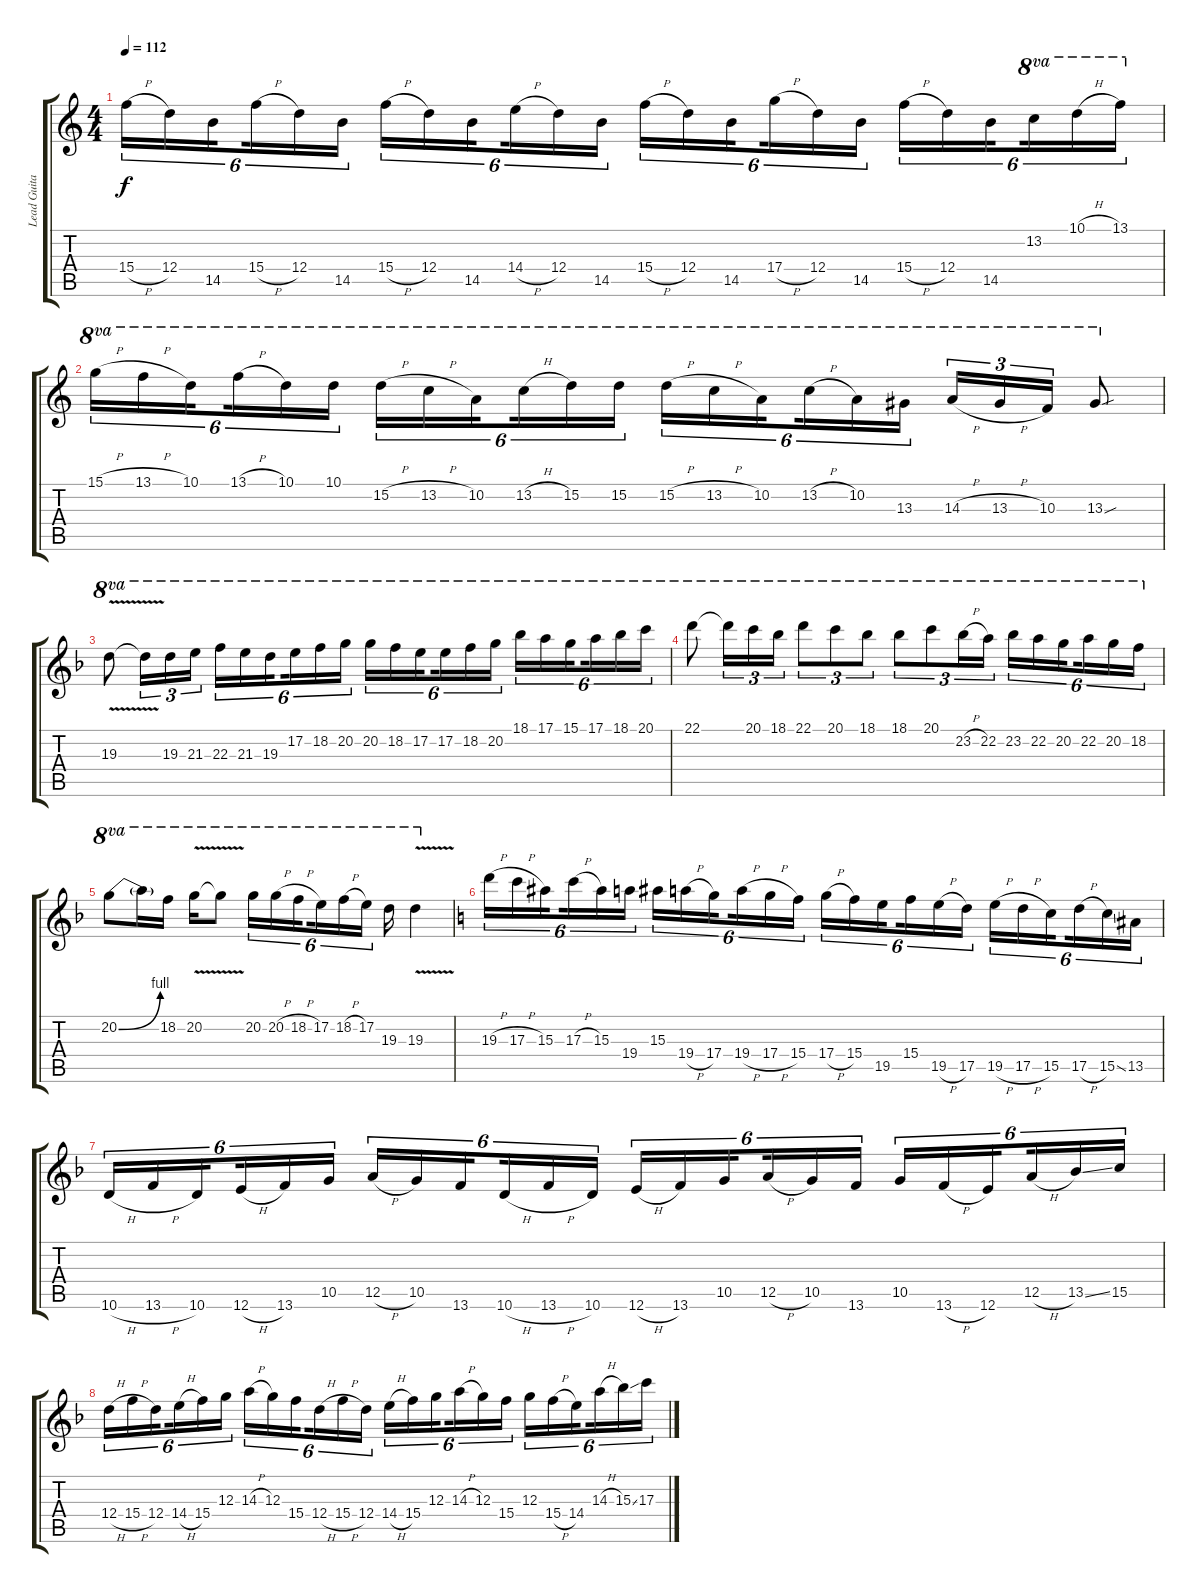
\track ("Lead Guitar" "Lead Guita") {instrument distortionguitar}
\staff {score tabs}
\tuning (E4 B3 G3 D3 A2 E2) {hide}
\ts (4 4)
\tempo 112
\clef g2
\ks c
15.4{h}.16{tu (6 4) dy f} 12.4.16{tu (6 4)} 14.5.16{tu (6 4) beam splitsecondary} 15.4{h}.16{tu (6 4)} 12.4.16{tu (6 4)} 14.5.16{tu (6 4)} 15.4{h}.16{tu (6 4)} 12.4.16{tu (6 4)} 14.5.16{tu (6 4) beam splitsecondary} 14.4{h}.16{tu (6 4)} 12.4.16{tu (6 4)} 14.5.16{tu (6 4)} 15.4{h}.16{tu (6 4)} 12.4.16{tu (6 4)} 14.5.16{tu (6 4) beam splitsecondary} 17.4{h}.16{tu (6 4)} 12.4.16{tu (6 4)} 14.5.16{tu (6 4)} 15.4{h}.16{tu (6 4)} 12.4.16{tu (6 4)} 14.5.16{tu (6 4) beam splitsecondary} 13.2.16{tu (6 4) ot 8va} 10.1{h}.16{tu (6 4) ot 8va} 13.1.16{tu (6 4) ot 8va} |
15.1{h}.16{tu (6 4) ot 8va} 13.1{h}.16{tu (6 4) ot 8va} 10.1.16{tu (6 4) ot 8va beam splitsecondary} 13.1{h}.16{tu (6 4) ot 8va} 10.1.16{tu (6 4) ot 8va} 10.1.16{tu (6 4) ot 8va} 15.2{h}.16{tu (6 4) ot 8va} 13.2{h}.16{tu (6 4) ot 8va} 10.2.16{tu (6 4) ot 8va beam splitsecondary} 13.2{h}.16{tu (6 4) ot 8va} 15.2.16{tu (6 4) ot 8va} 15.2.16{tu (6 4) ot 8va} 15.2{h}.16{tu (6 4) ot 8va} 13.2{h}.16{tu (6 4) ot 8va} 10.2.16{tu (6 4) ot 8va beam splitsecondary} 13.2{h}.16{tu (6 4) ot 8va} 10.2.16{tu (6 4) ot 8va} 13.3.16{tu (6 4) ot 8va} 14.3{h}.16{tu (3 2) ot 8va} 13.3{h}.16{tu (3 2) ot 8va} 10.3.16{tu (3 2) ot 8va} 13.3{sou}.8{ot 8va} |
\ks f
19.3{v}.8{ot 8va} 19.3{v t}.16{tu (3 2) ot 8va} 19.3.16{tu (3 2) ot 8va} 21.3.16{tu (3 2) ot 8va} 22.3.16{tu (6 4) ot 8va} 21.3.16{tu (6 4) ot 8va} 19.3.16{tu (6 4) ot 8va beam splitsecondary} 17.2.16{tu (6 4) ot 8va} 18.2.16{tu (6 4) ot 8va} 20.2.16{tu (6 4) ot 8va} 20.2.16{tu (6 4) ot 8va} 18.2.16{tu (6 4) ot 8va} 17.2.16{tu (6 4) ot 8va beam splitsecondary} 17.2.16{tu (6 4) ot 8va} 18.2.16{tu (6 4) ot 8va} 20.2.16{tu (6 4) ot 8va} 18.1.16{tu (6 4) ot 8va} 17.1.16{tu (6 4) ot 8va} 15.1.16{tu (6 4) ot 8va beam splitsecondary} 17.1.16{tu (6 4) ot 8va} 18.1.16{tu (6 4) ot 8va} 20.1.16{tu (6 4) ot 8va} |
22.1.8{ot 8va} 22.1{t}.16{tu (3 2) ot 8va} 20.1.16{tu (3 2) ot 8va} 18.1.16{tu (3 2) ot 8va} 22.1.8{tu (3 2) ot 8va} 20.1.8{tu (3 2) ot 8va} 18.1.8{tu (3 2) ot 8va} 18.1.8{tu (3 2) ot 8va} 20.1.8{tu (3 2) ot 8va} 23.2{h}.16{tu (3 2) ot 8va} 22.2.16{tu (3 2) ot 8va} 23.2.16{tu (6 4) ot 8va} 22.2.16{tu (6 4) ot 8va} 20.2.16{tu (6 4) ot 8va beam splitsecondary} 22.2.16{tu (6 4) ot 8va} 20.2.16{tu (6 4) ot 8va} 18.2.16{tu (6 4) ot 8va} |
20.2{be (bend 0 0 60 4)}.8{ot 8va} 20.2{t}.16{ot 8va} 18.2.16{ot 8va} 20.2{v}.16{ot 8va} 20.2{v t}.8{ot 8va} 20.2.16{tu (6 4) ot 8va} 20.2{h}.16{tu (6 4) ot 8va} 18.2{h}.16{tu (6 4) ot 8va beam splitsecondary} 17.2.16{tu (6 4) ot 8va} 18.2{h}.16{tu (6 4) ot 8va} 17.2.16{tu (6 4) ot 8va beam splitsecondary} 19.3.16{ot 8va} 19.3{v}.4{ot 8va} |
\ks c
19.3{h}.16{tu (6 4)} 17.3{h}.16{tu (6 4)} 15.3.16{tu (6 4) beam splitsecondary} 17.3{h}.16{tu (6 4)} 15.3.16{tu (6 4)} 19.4.16{tu (6 4)} 15.3.16{tu (6 4)} 19.4{h}.16{tu (6 4)} 17.4.16{tu (6 4) beam splitsecondary} 19.4{h}.16{tu (6 4)} 17.4{h}.16{tu (6 4)} 15.4.16{tu (6 4)} 17.4{h}.16{tu (6 4)} 15.4.16{tu (6 4)} 19.5.16{tu (6 4) beam splitsecondary} 15.4.16{tu (6 4)} 19.5{h}.16{tu (6 4)} 17.5.16{tu (6 4)} 19.5{h}.16{tu (6 4)} 17.5{h}.16{tu (6 4)} 15.5.16{tu (6 4) beam splitsecondary} 17.5{h}.16{tu (6 4)} 15.5{ss}.16{tu (6 4)} 13.5.16{tu (6 4)} |
\ks f
10.6{h}.16{tu (6 4)} 13.6{h}.16{tu (6 4)} 10.6.16{tu (6 4) beam splitsecondary} 12.6{h}.16{tu (6 4)} 13.6.16{tu (6 4)} 10.5.16{tu (6 4)} 12.5{h}.16{tu (6 4)} 10.5.16{tu (6 4)} 13.6.16{tu (6 4) beam splitsecondary} 10.6{h}.16{tu (6 4)} 13.6{h}.16{tu (6 4)} 10.6.16{tu (6 4)} 12.6{h}.16{tu (6 4)} 13.6.16{tu (6 4)} 10.5.16{tu (6 4) beam splitsecondary} 12.5{h}.16{tu (6 4)} 10.5.16{tu (6 4)} 13.6.16{tu (6 4)} 10.5.16{tu (6 4)} 13.6{h}.16{tu (6 4)} 12.6.16{tu (6 4) beam splitsecondary} 12.5{h}.16{tu (6 4)} 13.5{ss}.16{tu (6 4)} 15.5.16{tu (6 4)} |
12.4{h}.16{tu (6 4)} 15.4{h}.16{tu (6 4)} 12.4.16{tu (6 4) beam splitsecondary} 14.4{h}.16{tu (6 4)} 15.4.16{tu (6 4)} 12.3.16{tu (6 4)} 14.3{h}.16{tu (6 4)} 12.3.16{tu (6 4)} 15.4.16{tu (6 4) beam splitsecondary} 12.4{h}.16{tu (6 4)} 15.4{h}.16{tu (6 4)} 12.4.16{tu (6 4)} 14.4{h}.16{tu (6 4)} 15.4.16{tu (6 4)} 12.3.16{tu (6 4) beam splitsecondary} 14.3{h}.16{tu (6 4)} 12.3.16{tu (6 4)} 15.4.16{tu (6 4)} 12.3.16{tu (6 4)} 15.4{h}.16{tu (6 4)} 14.4.16{tu (6 4) beam splitsecondary} 14.3{h}.16{tu (6 4)} 15.3{ss}.16{tu (6 4)} 17.3.16{tu (6 4)}
